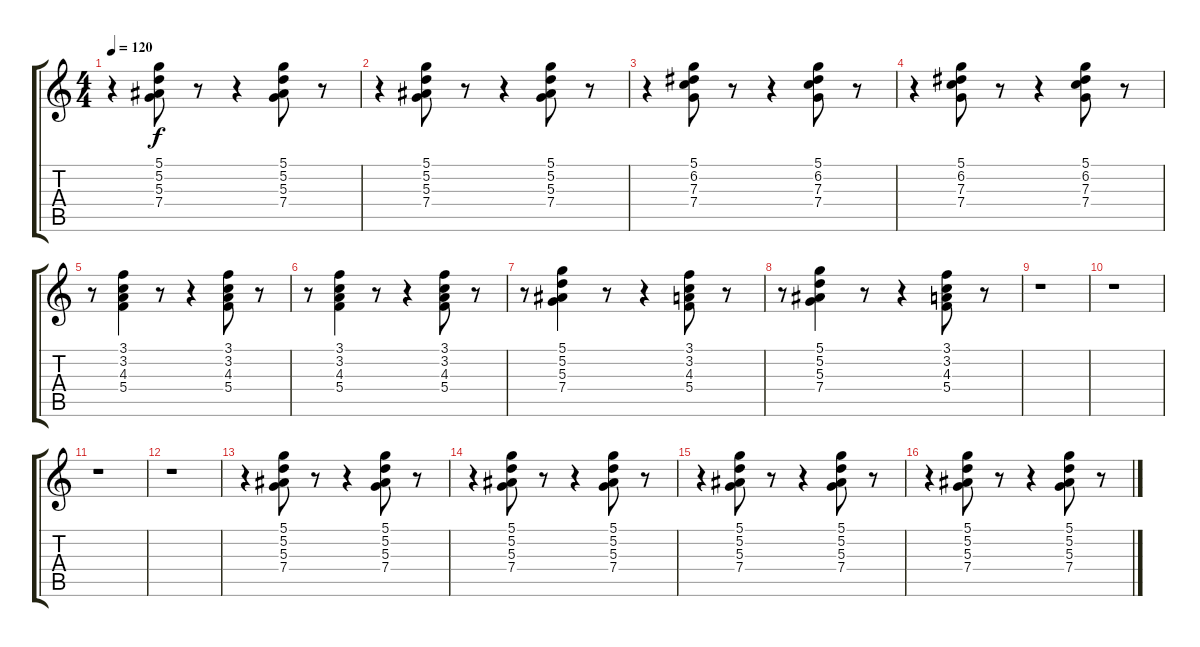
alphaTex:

\track "" {instrument acousticguitarsteel}
\staff {score tabs}
\tuning (D4 A3 F3 C3 G2 D2) {hide}
\ts (4 4)
\tempo 120
\clef g2
\ks c
r.4{dy f} (5.1 5.2 5.3 7.4).8 r.8 r.4 (5.1 5.2 5.3 7.4).8 r.8 |
r.4 (5.1 5.2 5.3 7.4).8 r.8 r.4 (5.1 5.2 5.3 7.4).8 r.8 |
r.4 (5.1 6.2 7.3 7.4).8 r.8 r.4 (5.1 6.2 7.3 7.4).8 r.8 |
r.4 (5.1 6.2 7.3 7.4).8 r.8 r.4 (5.1 6.2 7.3 7.4).8 r.8 |
r.8 (3.1 3.2 4.3 5.4).4 r.8 r.4 (3.1 3.2 4.3 5.4).8 r.8 |
r.8 (3.1 3.2 4.3 5.4).4 r.8 r.4 (3.1 3.2 4.3 5.4).8 r.8 |
r.8 (5.1 5.2 5.3 7.4).4 r.8 r.4 (3.1 3.2 4.3 5.4).8 r.8 |
r.8 (5.1 5.2 5.3 7.4).4 r.8 r.4 (3.1 3.2 4.3 5.4).8 r.8 |
r.1 |
r.1 |
r.1 |
r.1 |
r.4 (5.1 5.2 5.3 7.4).8 r.8 r.4 (5.1 5.2 5.3 7.4).8 r.8 |
r.4 (5.1 5.2 5.3 7.4).8 r.8 r.4 (5.1 5.2 5.3 7.4).8 r.8 |
r.4 (5.1 5.2 5.3 7.4).8 r.8 r.4 (5.1 5.2 5.3 7.4).8 r.8 |
r.4 (5.1 5.2 5.3 7.4).8 r.8 r.4 (5.1 5.2 5.3 7.4).8 r.8
